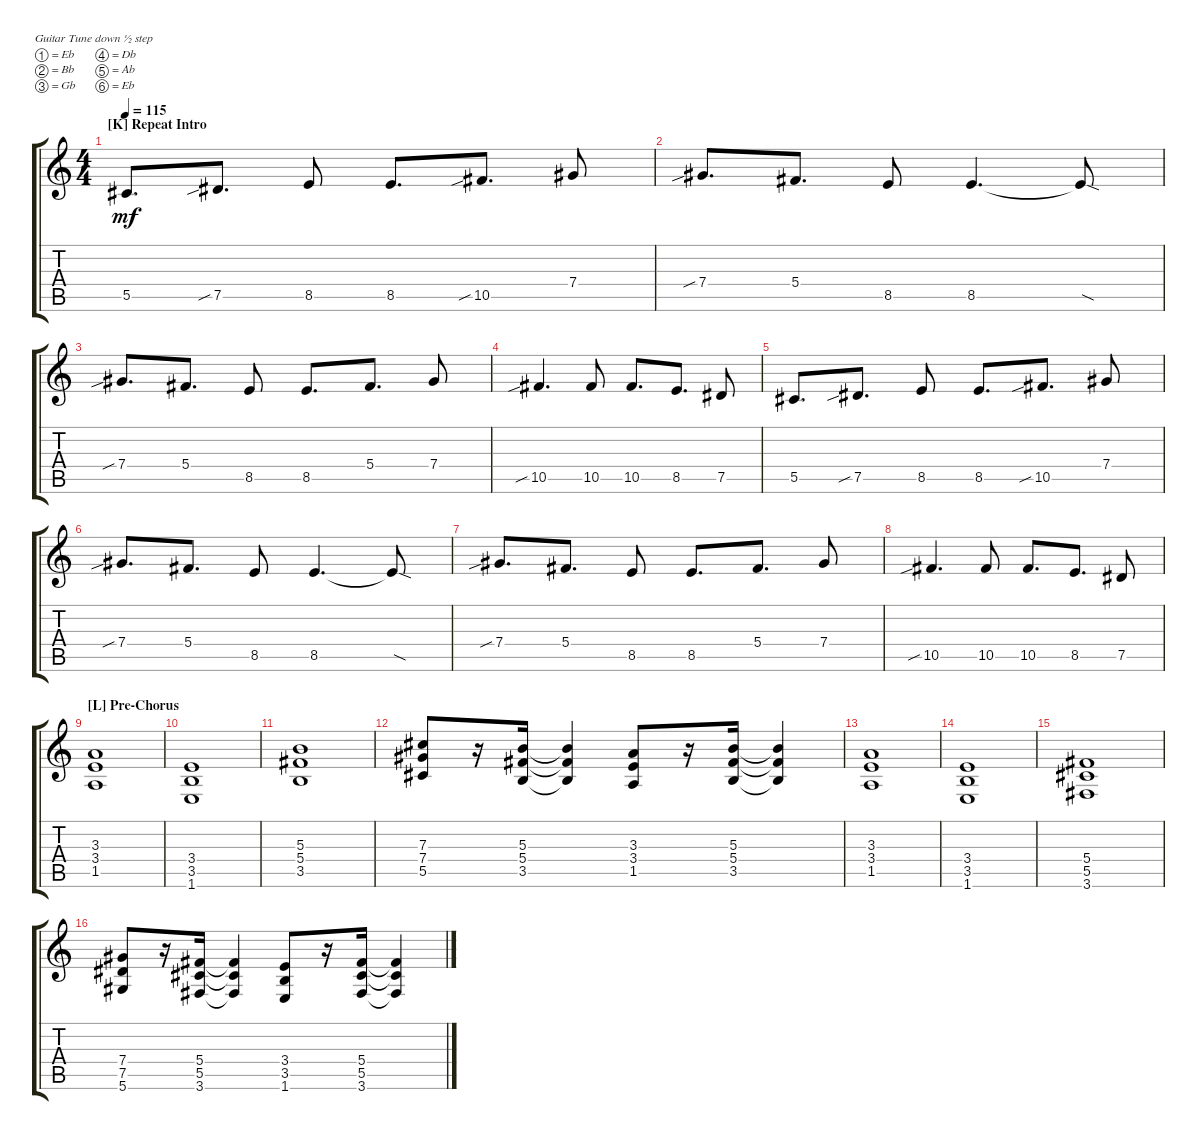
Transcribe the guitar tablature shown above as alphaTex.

\defaultSystemsLayout 4
\bracketExtendMode groupsimilarinstruments
\singleTrackTrackNamePolicy hidden
\multiTrackTrackNamePolicy hidden
\firstSystemTrackNameOrientation horizontal
\otherSystemsTrackNameOrientation horizontal
\track ("Vladimir Kholstinin" "E-Gt") {instrument distortionguitar}
\staff {score tabs}
\tuning (Eb4 Bb3 Gb3 Db3 Ab2 Eb2)
\ts (4 4)
\section ("K" "Repeat Intro")
\tempo 115
\clef g2
\scale
1.03909
\ks c
5.5.8{d dy mf} 7.5{sib}.8{d} 8.5.8 8.5.8{d} 10.5{sib}.8{d} 7.4.8 |
\scale
0.960908 7.4{sib}.8{d} 5.4.8{d} 8.5.8 8.5.4{d} 8.5{sod t}.8 |
\scale
1.03909 7.4{sib}.8{d} 5.4.8{d} 8.5.8 8.5.8{d} 5.4.8{d} 7.4.8 |
\scale
0.960908 10.5{sib}.4{d} 10.5.8 10.5.8{d} 8.5.8{d} 7.5.8 |
\scale
1.03909 5.5.8{d} 7.5{sib}.8{d} 8.5.8 8.5.8{d} 10.5{sib}.8{d} 7.4.8 |
\scale
0.960908 7.4{sib}.8{d} 5.4.8{d} 8.5.8 8.5.4{d} 8.5{sod t}.8 |
\scale
1.03909 7.4{sib}.8{d} 5.4.8{d} 8.5.8 8.5.8{d} 5.4.8{d} 7.4.8 |
\scale
0.960908 10.5{sib}.4{d} 10.5.8 10.5.8{d} 8.5.8{d} 7.5.8 |
\section ("L" "Pre-Chorus")
\scale
1.03909 (1.5 3.4 3.3).1 |
\scale
0.960908 (1.6 3.5 3.4).1 |
\scale
1.03909 (3.5 5.4 5.3).1 |
\scale
0.960908 (5.5 7.4 7.3).8 r.16 (3.5 5.4 5.3).16 (3.5{t} 5.4{t} 5.3{t}).4 (1.5 3.4 3.3).8 r.16 (3.5 5.4 5.3).16 (3.5{t} 5.4{t} 5.3{t}).4 |
\scale
1.03909 (1.5 3.4 3.3).1 |
\scale
0.960908 (1.6 3.5 3.4).1 |
\scale
1.03909 (3.6 5.5 5.4).1 |
\scale
0.960908 (7.5 7.4 5.6).8 r.16 (5.5 5.4 3.6).16 (5.5{t} 5.4{t} 3.6{t}).4 (3.5 3.4 1.6).8 r.16 (5.5 5.4 3.6).16 (5.5{t} 5.4{t} 3.6{t}).4
